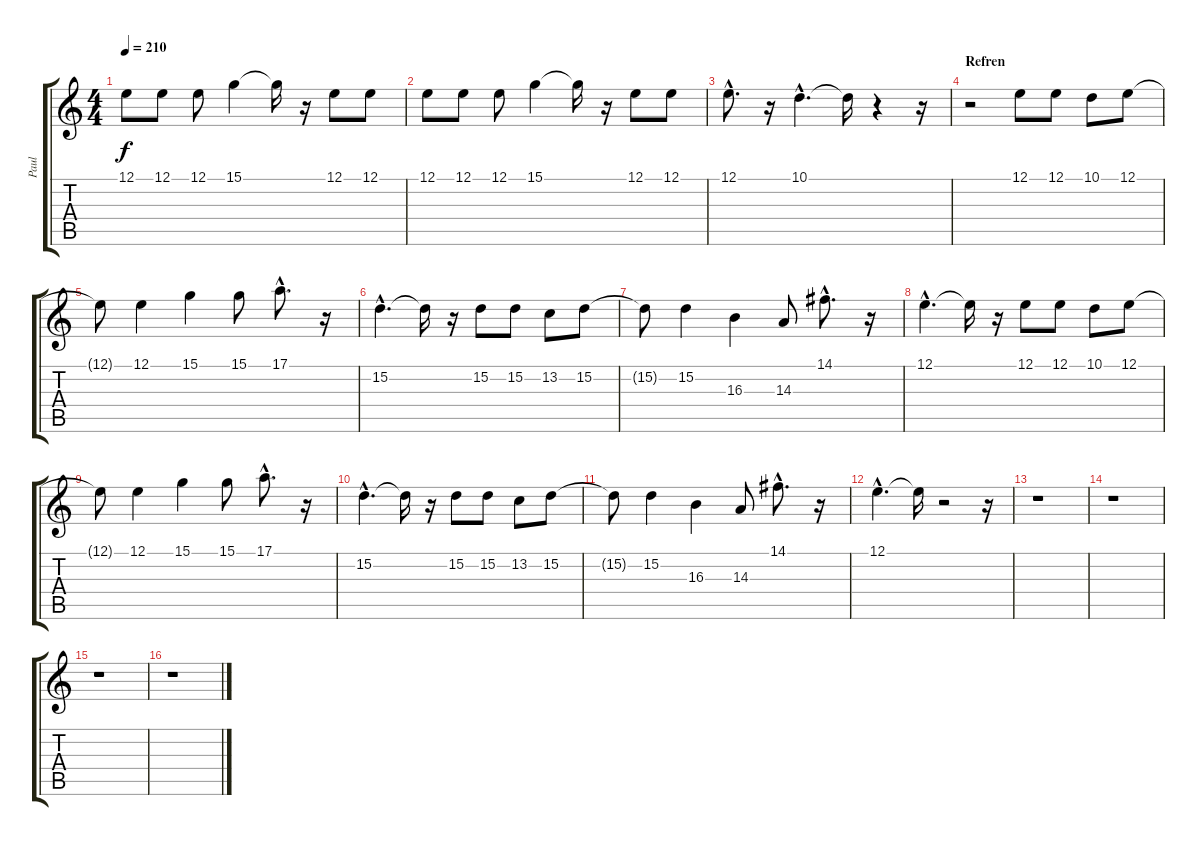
\track ("Paul" "Paul") {instrument choiraahs}
\staff {score tabs}
\tuning (E4 B3 G3 D3 A2 E2) {hide}
\ts (4 4)
\tempo 210
\clef g2
\ks c
12.1{t}.8{dy f} 12.1.8 12.1.8 15.1.4 15.1{t}.16 r.16 12.1.8 12.1.8 |
12.1.8 12.1.8 12.1.8 15.1.4 15.1{t}.16 r.16 12.1.8 12.1.8 |
12.1{hac}.8{d} r.16 10.1{hac}.4{d} 10.1{t}.16 r.4 r.16 |
\section ("" "Refren")
r.2 12.1.8 12.1.8 10.1.8 12.1.8 |
12.1{t}.8 12.1.4 15.1.4 15.1.8 17.1{hac}.8{d} r.16 |
15.2{hac}.4{d} 15.2{t}.16 r.16 15.2.8 15.2.8 13.2.8 15.2.8 |
15.2{t}.8 15.2.4 16.3.4 14.3.8 14.1{hac}.8{d} r.16 |
12.1{hac}.4{d} 12.1{t}.16 r.16 12.1.8 12.1.8 10.1.8 12.1.8 |
12.1{t}.8 12.1.4 15.1.4 15.1.8 17.1{hac}.8{d} r.16 |
15.2{hac}.4{d} 15.2{t}.16 r.16 15.2.8 15.2.8 13.2.8 15.2.8 |
15.2{t}.8 15.2.4 16.3.4 14.3.8 14.1{hac}.8{d} r.16 |
12.1{hac}.4{d} 12.1{t}.16 r.2 r.16 |
r.1 |
r.1 |
r.1 |
r.1
